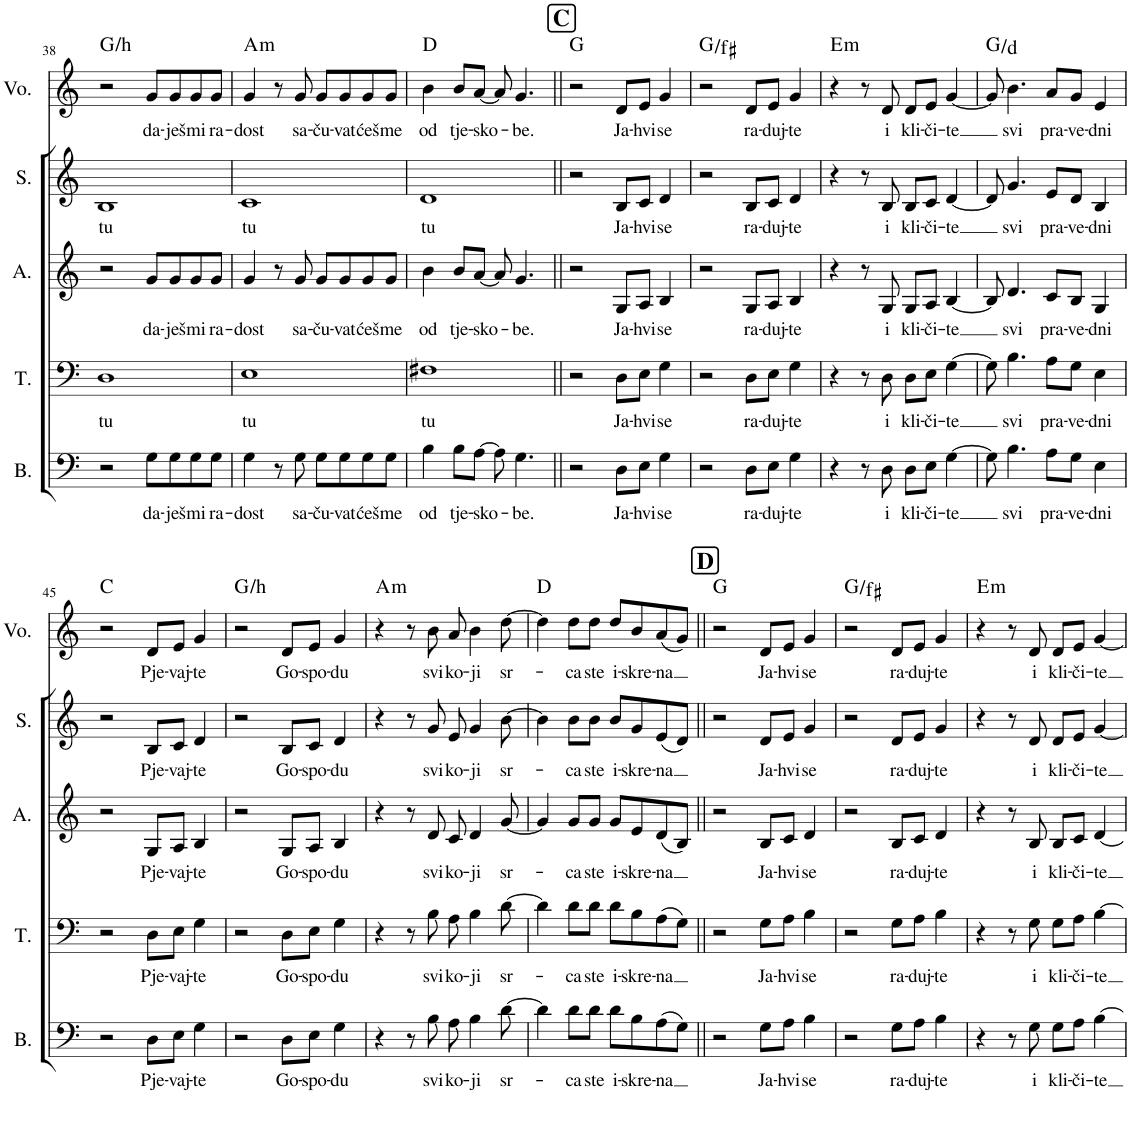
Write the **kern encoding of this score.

**kern	**text	**kern	**text	**kern	**text	**kern	**text	**kern	**text	**harte
*part5	*part5	*part4	*part4	*part3	*part3	*part2	*part2	*part1	*part1	*part1
*staff5	*staff5	*staff4	*staff4	*staff3	*staff3	*staff2	*staff2	*staff1	*staff1	*
*I"Bass	*	*I"Tenor	*	*I"Alto	*	*I"Soprano	*	*I"Voice	*	*
*I'B.	*	*I'T.	*	*I'A.	*	*I'S.	*	*I'Vo.	*	*
!!LO:PB:g=z
*clefF4	*	*clefF4	*	*clefG2	*	*clefG2	*	*clefG2	*	*
*k[]	*	*k[]	*	*k[]	*	*k[]	*	*k[]	*	*
*M4/4	*	*M4/4	*	*M4/4	*	*M4/4	*	*M4/4	*	*
=38	=38	=38	=38	=38	=38	=38	=38	=38	=38	=38
!	!	!	!LO:LY:b	!	!	!	!LO:LY:b	!	!	!
2r	.	1D	tu	2r	.	1B	tu	2r	.	G:maj
!	!LO:LY:b	!	!	!	!LO:LY:b	!	!	!	!LO:LY:b	!
8G\L	da-	.	.	8g/L	da-	.	.	8g/L	da-	.
!	!LO:LY:b	!	!	!	!LO:LY:b	!	!	!	!LO:LY:b	!
8G\	-ješ	.	.	8g/	-ješ	.	.	8g/	-ješ	.
!	!LO:LY:b	!	!	!	!LO:LY:b	!	!	!	!LO:LY:b	!
8G\	mi	.	.	8g/	mi	.	.	8g/	mi	.
!	!LO:LY:b	!	!	!	!LO:LY:b	!	!	!	!LO:LY:b	!
8G\J	ra-	.	.	8g/J	ra-	.	.	8g/J	ra-	.
=39	=39	=39	=39	=39	=39	=39	=39	=39	=39	=39
!	!LO:LY:b	!	!LO:LY:b	!	!LO:LY:b	!	!LO:LY:b	!	!LO:LY:b	!LO:H:kt=m
4G\	-dost	1E	tu	4g/	-dost	1c	tu	4g/	-dost	A:min
8r	.	.	.	8r	.	.	.	8r	.	.
!	!LO:LY:b	!	!	!	!LO:LY:b	!	!	!	!LO:LY:b	!
8G\	sa-	.	.	8g/	sa-	.	.	8g/	sa-	.
!	!LO:LY:b	!	!	!	!LO:LY:b	!	!	!	!LO:LY:b	!
8G\L	-ču-	.	.	8g/L	-ču-	.	.	8g/L	-ču-	.
!	!LO:LY:b	!	!	!	!LO:LY:b	!	!	!	!LO:LY:b	!
8G\	-vat	.	.	8g/	-vat	.	.	8g/	-vat	.
!	!LO:LY:b	!	!	!	!LO:LY:b	!	!	!	!LO:LY:b	!
8G\	ćeš	.	.	8g/	ćeš	.	.	8g/	ćeš	.
!	!LO:LY:b	!	!	!	!LO:LY:b	!	!	!	!LO:LY:b	!
8G\J	me	.	.	8g/J	me	.	.	8g/J	me	.
=40	=40	=40	=40	=40	=40	=40	=40	=40	=40	=40
!	!LO:LY:b	!	!LO:LY:b	!	!LO:LY:b	!	!LO:LY:b	!	!LO:LY:b	!
4B\	od	1F#X	tu	4b\	od	1d	tu	4b\	od	D:maj
!	!LO:LY:b	!	!	!	!LO:LY:b	!	!	!	!LO:LY:b	!
8B\L	tje-	.	.	8b/L	tje-	.	.	8b/L	tje-	.
!	!LO:LY:b	!	!	!	!LO:LY:b	!	!	!	!LO:LY:b	!
[8A\J	-sko-	.	.	[8a/J	-sko-	.	.	[8a/J	-sko-	.
8A\]	.	.	.	8a/]	.	.	.	8a/]	.	.
!	!LO:LY:b	!	!	!	!LO:LY:b	!	!	!	!LO:LY:b	!
4.G\	-be.	.	.	4.g/	-be.	.	.	4.g/	-be.	.
!!LO:REH:place=s1:a:B:cj:fs=14:t=C
=41||	=41||	=41||	=41||	=41||	=41||	=41||	=41||	=41||	=41||	=41||
2r	.	2r	.	2r	.	2r	.	2r	.	G:maj
!	!LO:LY:b	!	!LO:LY:b	!	!LO:LY:b	!	!LO:LY:b	!	!LO:LY:b	!
8D\L	Ja-	8D\L	Ja-	8G/L	Ja-	8B/L	Ja-	8d/L	Ja-	.
!	!LO:LY:b	!	!LO:LY:b	!	!LO:LY:b	!	!LO:LY:b	!	!LO:LY:b	!
8E\J	-hvi	8E\J	-hvi	8A/J	-hvi	8c/J	-hvi	8e/J	-hvi	.
!	!LO:LY:b	!	!LO:LY:b	!	!LO:LY:b	!	!LO:LY:b	!	!LO:LY:b	!
4G\	se	4G\	se	4B/	se	4d/	se	4g/	se	.
=42	=42	=42	=42	=42	=42	=42	=42	=42	=42	=42
2r	.	2r	.	2r	.	2r	.	2r	.	G:maj/7
!	!LO:LY:b	!	!LO:LY:b	!	!LO:LY:b	!	!LO:LY:b	!	!LO:LY:b	!
8D\L	ra-	8D\L	ra-	8G/L	ra-	8B/L	ra-	8d/L	ra-	.
!	!LO:LY:b	!	!LO:LY:b	!	!LO:LY:b	!	!LO:LY:b	!	!LO:LY:b	!
8E\J	-duj-	8E\J	-duj-	8A/J	-duj-	8c/J	-duj-	8e/J	-duj-	.
!	!LO:LY:b	!	!LO:LY:b	!	!LO:LY:b	!	!LO:LY:b	!	!LO:LY:b	!
4G\	-te	4G\	-te	4B/	-te	4d/	-te	4g/	-te	.
=43	=43	=43	=43	=43	=43	=43	=43	=43	=43	=43
!	!	!	!	!	!	!	!	!	!	!LO:H:kt=m
4r	.	4r	.	4r	.	4r	.	4r	.	E:min
8r	.	8r	.	8r	.	8r	.	8r	.	.
!	!LO:LY:b	!	!LO:LY:b	!	!LO:LY:b	!	!LO:LY:b	!	!LO:LY:b	!
8D\	i	8D\	i	8G/	i	8B/	i	8d/	i	.
!	!LO:LY:b	!	!LO:LY:b	!	!LO:LY:b	!	!LO:LY:b	!	!LO:LY:b	!
8D\L	kli-	8D\L	kli-	8G/L	kli-	8B/L	kli-	8d/L	kli-	.
!	!LO:LY:b	!	!LO:LY:b	!	!LO:LY:b	!	!LO:LY:b	!	!LO:LY:b	!
8E\J	-či-	8E\J	-či-	8A/J	-či-	8c/J	-či-	8e/J	-či-	.
!	!LO:LY:b	!	!LO:LY:b	!	!LO:LY:b	!	!LO:LY:b	!	!LO:LY:b	!
[4G\	-te	[4G\	-te	[4B/	-te	[4d/	-te	[4g/	-te	.
=44	=44	=44	=44	=44	=44	=44	=44	=44	=44	=44
8G\]	.	8G\]	.	8B/]	.	8d/]	.	8g/]	.	G:maj/5
!	!LO:LY:b	!	!LO:LY:b	!	!LO:LY:b	!	!LO:LY:b	!	!LO:LY:b	!
4.B\	svi	4.B\	svi	4.d/	svi	4.g/	svi	4.b\	svi	.
!	!LO:LY:b	!	!LO:LY:b	!	!LO:LY:b	!	!LO:LY:b	!	!LO:LY:b	!
8A\L	pra-	8A\L	pra-	8c/L	pra-	8e/L	pra-	8a/L	pra-	.
!	!LO:LY:b	!	!LO:LY:b	!	!LO:LY:b	!	!LO:LY:b	!	!LO:LY:b	!
8G\J	-ve-	8G\J	-ve-	8B/J	-ve-	8d/J	-ve-	8g/J	-ve-	.
!	!LO:LY:b	!	!LO:LY:b	!	!LO:LY:b	!	!LO:LY:b	!	!LO:LY:b	!
4E\	-dni	4E\	-dni	4G/	-dni	4B/	-dni	4e/	-dni	.
!!LO:LB:g=z
=45	=45	=45	=45	=45	=45	=45	=45	=45	=45	=45
2r	.	2r	.	2r	.	2r	.	2r	.	C:maj
!	!LO:LY:b	!	!LO:LY:b	!	!LO:LY:b	!	!LO:LY:b	!	!LO:LY:b	!
8D\L	Pje-	8D\L	Pje-	8G/L	Pje-	8B/L	Pje-	8d/L	Pje-	.
!	!LO:LY:b	!	!LO:LY:b	!	!LO:LY:b	!	!LO:LY:b	!	!LO:LY:b	!
8E\J	-vaj-	8E\J	-vaj-	8A/J	-vaj-	8c/J	-vaj-	8e/J	-vaj-	.
!	!LO:LY:b	!	!LO:LY:b	!	!LO:LY:b	!	!LO:LY:b	!	!LO:LY:b	!
4G\	-te	4G\	-te	4B/	-te	4d/	-te	4g/	-te	.
=46	=46	=46	=46	=46	=46	=46	=46	=46	=46	=46
2r	.	2r	.	2r	.	2r	.	2r	.	G:maj
!	!LO:LY:b	!	!LO:LY:b	!	!LO:LY:b	!	!LO:LY:b	!	!LO:LY:b	!
8D\L	Go-	8D\L	Go-	8G/L	Go-	8B/L	Go-	8d/L	Go-	.
!	!LO:LY:b	!	!LO:LY:b	!	!LO:LY:b	!	!LO:LY:b	!	!LO:LY:b	!
8E\J	-spo-	8E\J	-spo-	8A/J	-spo-	8c/J	-spo-	8e/J	-spo-	.
!	!LO:LY:b	!	!LO:LY:b	!	!LO:LY:b	!	!LO:LY:b	!	!LO:LY:b	!
4G\	-du	4G\	-du	4B/	-du	4d/	-du	4g/	-du	.
=47	=47	=47	=47	=47	=47	=47	=47	=47	=47	=47
!	!	!	!	!	!	!	!	!	!	!LO:H:kt=m
4r	.	4r	.	4r	.	4r	.	4r	.	A:min
8r	.	8r	.	8r	.	8r	.	8r	.	.
!	!LO:LY:b	!	!LO:LY:b	!	!LO:LY:b	!	!LO:LY:b	!	!LO:LY:b	!
8B\	svi	8B\	svi	8d/	svi	8g/	svi	8b\	svi	.
!	!LO:LY:b	!	!LO:LY:b	!	!LO:LY:b	!	!LO:LY:b	!	!LO:LY:b	!
8A\	ko-	8A\	ko-	8c/	ko-	8e/	ko-	8a/	ko-	.
!	!LO:LY:b	!	!LO:LY:b	!	!LO:LY:b	!	!LO:LY:b	!	!LO:LY:b	!
4B\	-ji	4B\	-ji	4d/	-ji	4g/	-ji	4b\	-ji	.
!	!LO:LY:b	!	!LO:LY:b	!	!LO:LY:b	!	!LO:LY:b	!	!LO:LY:b	!
[8d\	sr-	[8d\	sr-	[8g/	sr-	[8b\	sr-	[8dd\	sr-	.
=48	=48	=48	=48	=48	=48	=48	=48	=48	=48	=48
4d\]	.	4d\]	.	4g/]	.	4b\]	.	4dd\]	.	D:maj
!	!LO:LY:b	!	!LO:LY:b	!	!LO:LY:b	!	!LO:LY:b	!	!LO:LY:b	!
8d\L	-ca	8d\L	-ca	8g/L	-ca	8b\L	-ca	8dd\L	-ca	.
!	!LO:LY:b	!	!LO:LY:b	!	!LO:LY:b	!	!LO:LY:b	!	!LO:LY:b	!
8d\J	ste	8d\J	ste	8g/J	ste	8b\J	ste	8dd\J	ste	.
!	!LO:LY:b	!	!LO:LY:b	!	!LO:LY:b	!	!LO:LY:b	!	!LO:LY:b	!
8d\L	i-	8d\L	i-	8g/L	i-	8b/L	i-	8dd/L	i-	.
!	!LO:LY:b	!	!LO:LY:b	!	!LO:LY:b	!	!LO:LY:b	!	!LO:LY:b	!
8B\	-skre-	8B\	-skre-	8e/	-skre-	8g/	-skre-	8b/	-skre-	.
!	!LO:LY:b	!	!LO:LY:b	!	!LO:LY:b	!	!LO:LY:b	!	!LO:LY:b	!
(8A\	-na	(8A\	-na	(8d/	-na	(8e/	-na	(8a/	-na	.
8G\J)	.	8G\J)	.	8B/J)	.	8d/J)	.	8g/J)	.	.
!!LO:REH:place=s1:a:B:cj:fs=14:t=D
=49||	=49||	=49||	=49||	=49||	=49||	=49||	=49||	=49||	=49||	=49||
2r	.	2r	.	2r	.	2r	.	2r	.	G:maj
!	!LO:LY:b	!	!LO:LY:b	!	!LO:LY:b	!	!LO:LY:b	!	!LO:LY:b	!
8G\L	Ja-	8G\L	Ja-	8B/L	Ja-	8d/L	Ja-	8d/L	Ja-	.
!	!LO:LY:b	!	!LO:LY:b	!	!LO:LY:b	!	!LO:LY:b	!	!LO:LY:b	!
8A\J	-hvi	8A\J	-hvi	8c/J	-hvi	8e/J	-hvi	8e/J	-hvi	.
!	!LO:LY:b	!	!LO:LY:b	!	!LO:LY:b	!	!LO:LY:b	!	!LO:LY:b	!
4B\	se	4B\	se	4d/	se	4g/	se	4g/	se	.
=50	=50	=50	=50	=50	=50	=50	=50	=50	=50	=50
2r	.	2r	.	2r	.	2r	.	2r	.	G:maj/7
!	!LO:LY:b	!	!LO:LY:b	!	!LO:LY:b	!	!LO:LY:b	!	!LO:LY:b	!
8G\L	ra-	8G\L	ra-	8B/L	ra-	8d/L	ra-	8d/L	ra-	.
!	!LO:LY:b	!	!LO:LY:b	!	!LO:LY:b	!	!LO:LY:b	!	!LO:LY:b	!
8A\J	-duj-	8A\J	-duj-	8c/J	-duj-	8e/J	-duj-	8e/J	-duj-	.
!	!LO:LY:b	!	!LO:LY:b	!	!LO:LY:b	!	!LO:LY:b	!	!LO:LY:b	!
4B\	-te	4B\	-te	4d/	-te	4g/	-te	4g/	-te	.
=51	=51	=51	=51	=51	=51	=51	=51	=51	=51	=51
!	!	!	!	!	!	!	!	!	!	!LO:H:kt=m
4r	.	4r	.	4r	.	4r	.	4r	.	E:min
8r	.	8r	.	8r	.	8r	.	8r	.	.
!	!LO:LY:b	!	!LO:LY:b	!	!LO:LY:b	!	!LO:LY:b	!	!LO:LY:b	!
8G\	i	8G\	i	8B/	i	8d/	i	8d/	i	.
!	!LO:LY:b	!	!LO:LY:b	!	!LO:LY:b	!	!LO:LY:b	!	!LO:LY:b	!
8G\L	kli-	8G\L	kli-	8B/L	kli-	8d/L	kli-	8d/L	kli-	.
!	!LO:LY:b	!	!LO:LY:b	!	!LO:LY:b	!	!LO:LY:b	!	!LO:LY:b	!
8A\J	-či-	8A\J	-či-	8c/J	-či-	8e/J	-či-	8e/J	-či-	.
!	!LO:LY:b	!	!LO:LY:b	!	!LO:LY:b	!	!LO:LY:b	!	!LO:LY:b	!
[4B\	-te	[4B\	-te	[4d/	-te	[4g/	-te	[4g/	-te	.
=	=	=	=	=	=	=	=	=	=	=
*-	*-	*-	*-	*-	*-	*-	*-	*-	*-	*-
